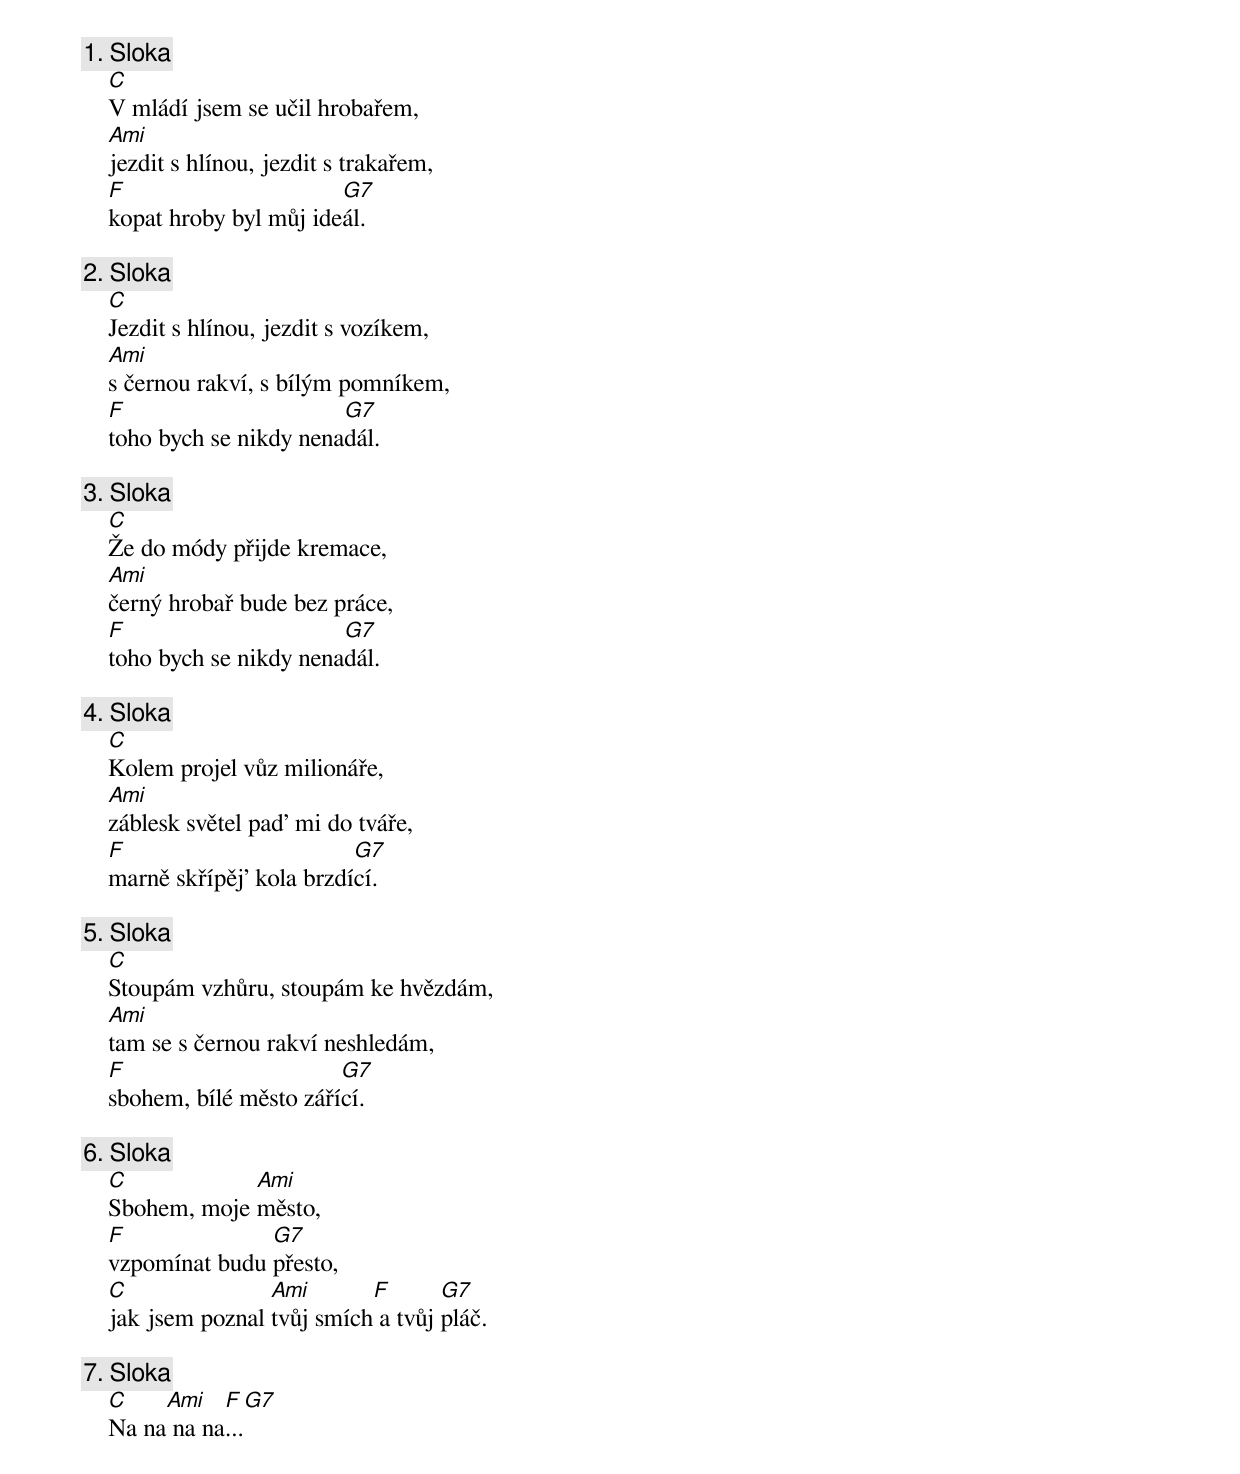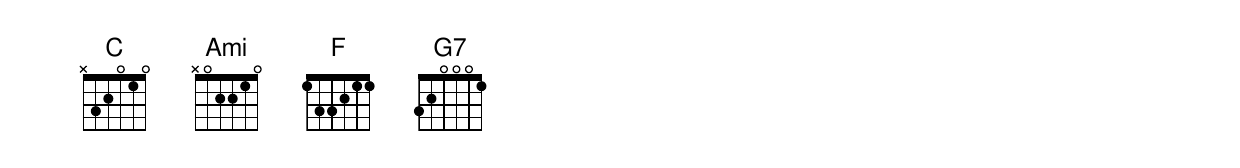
    [1. Sloka]
    C
    V mládí jsem se učil hrobařem,
    Ami
    jezdit s hlínou, jezdit s trakařem,
    F                      G7
    kopat hroby byl můj ideál.

    [2. Sloka]
    C
    Jezdit s hlínou, jezdit s vozíkem,
    Ami
    s černou rakví, s bílým pomníkem,
    F                      G7
    toho bych se nikdy nenadál.

    [3. Sloka]
    C
    Že do módy přijde kremace,
    Ami
    černý hrobař bude bez práce,
    F                      G7
    toho bych se nikdy nenadál.

    [4. Sloka]
    C
    Kolem projel vůz milionáře,
    Ami
    záblesk světel pad' mi do tváře,
    F                        G7
    marně skřípěj' kola brzdící.

    [5. Sloka]
    C
    Stoupám vzhůru, stoupám ke hvězdám,
    Ami
    tam se s černou rakví neshledám,
    F                      G7
    sbohem, bílé město zářící.

    [6. Sloka]
    C            Ami
    Sbohem, moje město,
    F              G7
    vzpomínat budu přesto,
    C               Ami       F       G7
    jak jsem poznal tvůj smích a tvůj pláč.

    [7. Sloka]
    C    Ami   F   G7
    Na na na na...
